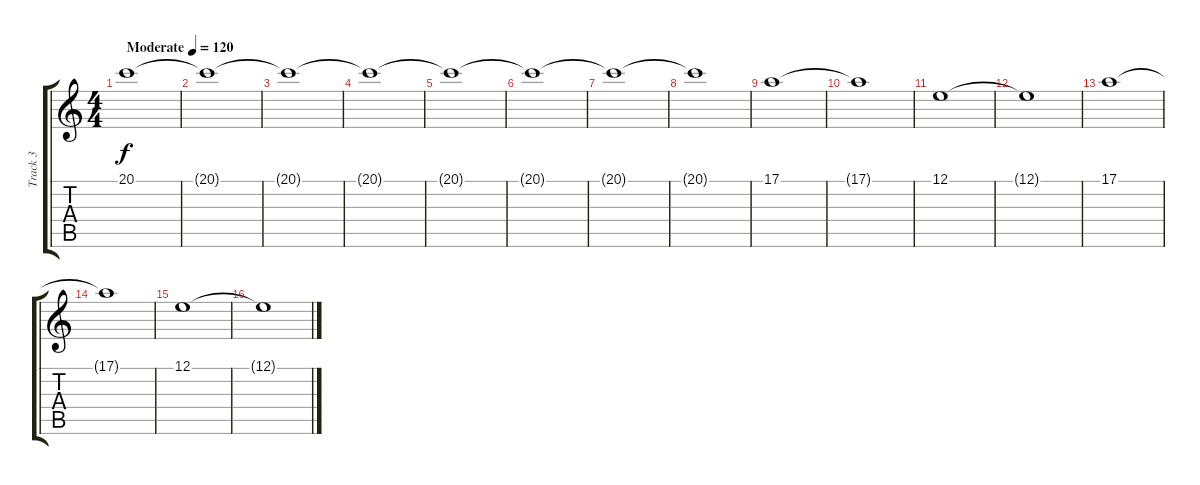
\track ("Track 3" "Track 3") {instrument stringensemble1}
\staff {score tabs}
\tuning (E4 B3 G3 D3 A2 E2) {hide}
\ts (4 4)
\tempo (120 "Moderate")
\clef g2
\ks c
20.1.1{dy f instrument stringensemble1} |
20.1{t}.1 |
20.1{t}.1 |
20.1{t}.1 |
20.1{t}.1 |
20.1{t}.1 |
20.1{t}.1 |
20.1{t}.1 |
17.1.1 |
17.1{t}.1 |
12.1.1 |
12.1{t}.1 |
17.1.1 |
17.1{t}.1 |
12.1.1 |
12.1{t}.1
